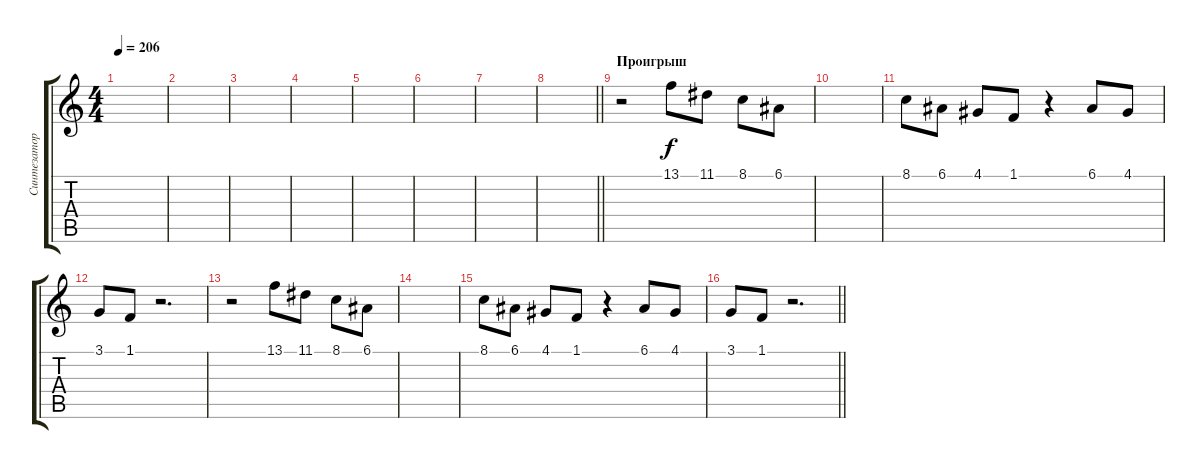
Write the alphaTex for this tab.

\track ("Синтезатор" "Синтезатор") {instrument lead5charang}
\staff {score tabs}
\tuning (E4 B3 G3 D3 A2 E2) {hide}
\ts (4 4)
\tempo 206
\clef g2
\ks c
|
|
|
|
|
|
|
\barLineRight lightlight
|
\section ("" "Проигрыш")
r.2 13.1.8 11.1.8 8.1.8 6.1.8 |
|
8.1.8 6.1.8 4.1.8 1.1.8 r.4 6.1.8 4.1.8 |
3.1.8 1.1.8 r.2{d} |
r.2 13.1.8 11.1.8 8.1.8 6.1.8 |
|
8.1.8 6.1.8 4.1.8 1.1.8 r.4 6.1.8 4.1.8 |
\barLineRight lightlight
3.1.8 1.1.8 r.2{d}
